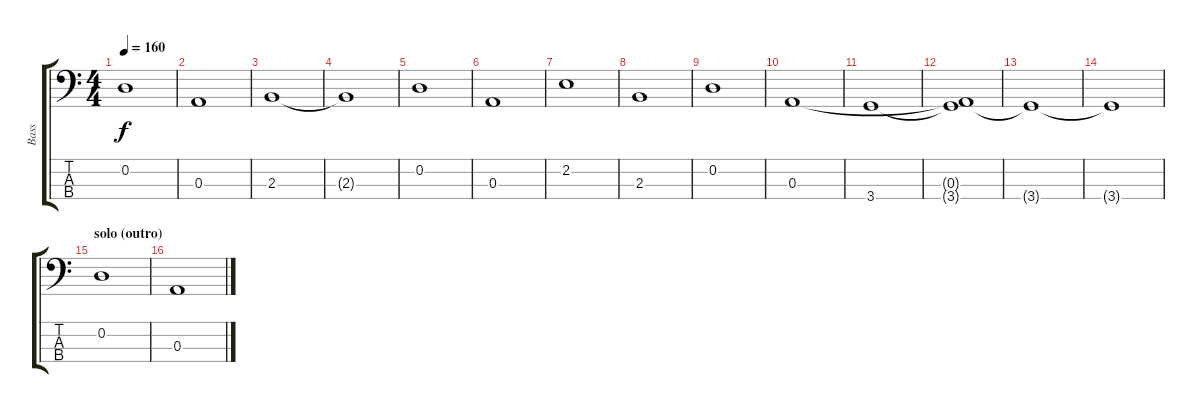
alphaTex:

\track ("Bass" "Bass") {instrument electricbasspick}
\staff {score tabs}
\tuning (G2 D2 A1 E1) {hide}
\ts (4 4)
\tempo 160
\clef f4
\ks c
0.2.1{dy f} |
0.3.1 |
2.3.1 |
2.3{t}.1 |
0.2.1 |
0.3.1 |
2.2.1 |
2.3.1 |
0.2.1 |
0.3.1 |
3.4.1 |
(0.3{t} 3.4{t}).1 |
3.4{t}.1 |
3.4{t}.1 |
\section ("" "solo (outro)")
0.2.1 |
0.3.1
